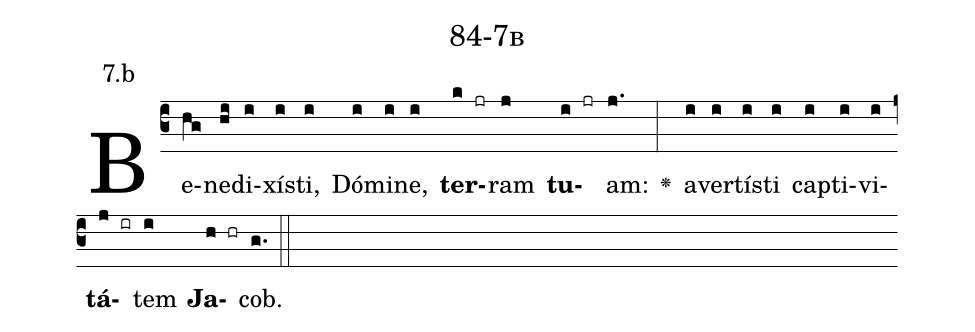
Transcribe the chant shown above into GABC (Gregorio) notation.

name: 84-7b;
annotation: 7.b;
%%
(c3)Be(hg)ne(hi)di(i)xís(i)ti,(i) Dó(i)mi(i)ne,(i) <b>ter</b>(k jr)ram(j) <b>tu</b>(i jr)am:(j.) <v>\greheightstar</v>(:) a(i)ver(i)tís(i)ti(i) cap(i)ti(i)vi(i)<b>tá</b>(j ir)tem(i) <b>Ja</b>(h hr)cob.(g.) (::)


%E(i) u(i) o(j) u(i) a(h) e.(g.) (::)
